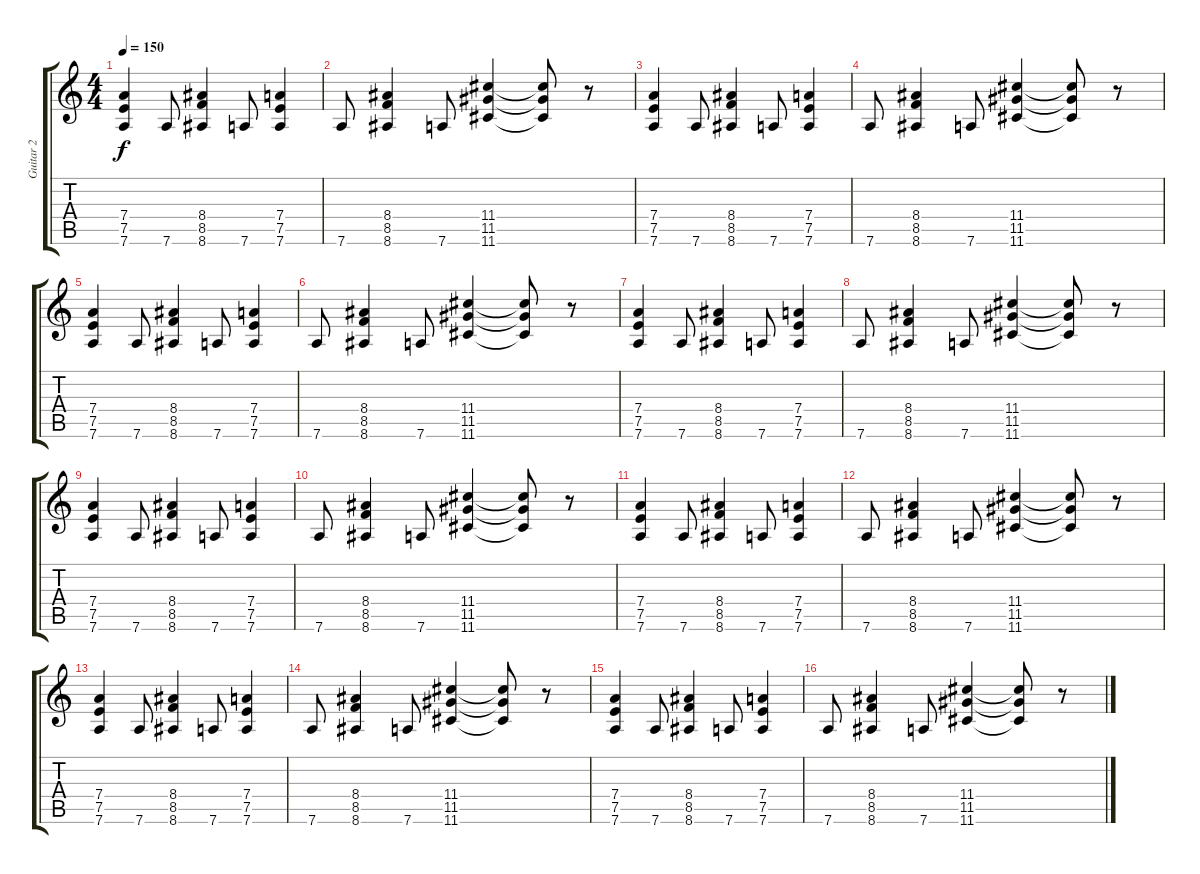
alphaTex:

\track ("Guitar 2" "Guitar 2") {instrument distortionguitar}
\staff {score tabs}
\tuning (E4 B3 G3 D3 A2 D2) {hide}
\ts (4 4)
\tempo 150
\clef g2
\ks c
(7.4 7.5 7.6).4{dy f} 7.6.8 (8.4 8.5 8.6).4 7.6.8 (7.4 7.5 7.6).4 |
7.6.8 (8.4 8.5 8.6).4 7.6.8 (11.4 11.5 11.6).4 (11.4{t} 11.5{t} 11.6{t}).8 r.8 |
(7.4 7.5 7.6).4 7.6.8 (8.4 8.5 8.6).4 7.6.8 (7.4 7.5 7.6).4 |
7.6.8 (8.4 8.5 8.6).4 7.6.8 (11.4 11.5 11.6).4 (11.4{t} 11.5{t} 11.6{t}).8 r.8 |
(7.4 7.5 7.6).4 7.6.8 (8.4 8.5 8.6).4 7.6.8 (7.4 7.5 7.6).4 |
7.6.8 (8.4 8.5 8.6).4 7.6.8 (11.4 11.5 11.6).4 (11.4{t} 11.5{t} 11.6{t}).8 r.8 |
(7.4 7.5 7.6).4 7.6.8 (8.4 8.5 8.6).4 7.6.8 (7.4 7.5 7.6).4 |
7.6.8 (8.4 8.5 8.6).4 7.6.8 (11.4 11.5 11.6).4 (11.4{t} 11.5{t} 11.6{t}).8 r.8 |
(7.4 7.5 7.6).4 7.6.8 (8.4 8.5 8.6).4 7.6.8 (7.4 7.5 7.6).4 |
7.6.8 (8.4 8.5 8.6).4 7.6.8 (11.4 11.5 11.6).4 (11.4{t} 11.5{t} 11.6{t}).8 r.8 |
(7.4 7.5 7.6).4 7.6.8 (8.4 8.5 8.6).4 7.6.8 (7.4 7.5 7.6).4 |
7.6.8 (8.4 8.5 8.6).4 7.6.8 (11.4 11.5 11.6).4 (11.4{t} 11.5{t} 11.6{t}).8 r.8 |
(7.4 7.5 7.6).4 7.6.8 (8.4 8.5 8.6).4 7.6.8 (7.4 7.5 7.6).4 |
7.6.8 (8.4 8.5 8.6).4 7.6.8 (11.4 11.5 11.6).4 (11.4{t} 11.5{t} 11.6{t}).8 r.8 |
(7.4 7.5 7.6).4 7.6.8 (8.4 8.5 8.6).4 7.6.8 (7.4 7.5 7.6).4 |
7.6.8 (8.4 8.5 8.6).4 7.6.8 (11.4 11.5 11.6).4 (11.4{t} 11.5{t} 11.6{t}).8 r.8
